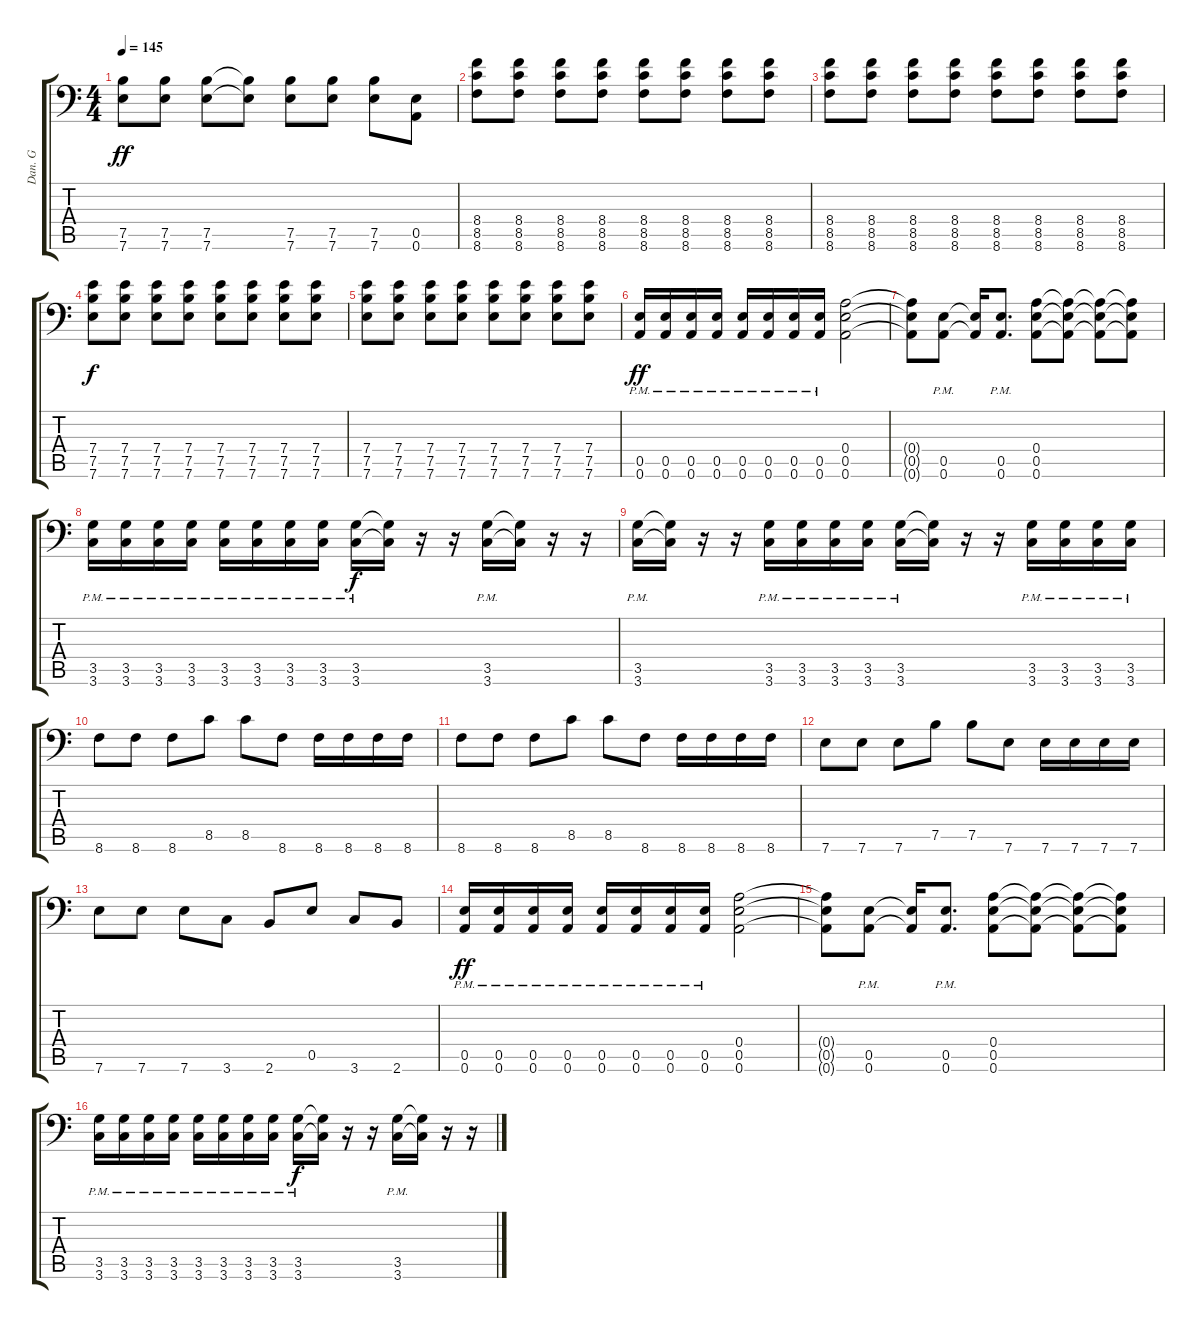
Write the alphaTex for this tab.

\track ("Dan. G" "Dan. G") {instrument distortionguitar}
\staff {score tabs}
\tuning (B3 Gb3 D3 A2 E2 A1) {hide}
\ts (4 4)
\tempo 145
\clef f4
\ks c
(7.5{t} 7.6{t}).8{dy ff} (7.5 7.6).8 (7.5 7.6).8 (7.5{t} 7.6{t}).8 (7.5 7.6).8 (7.5 7.6).8 (7.5 7.6).8 (0.5 0.6).8 |
(8.4 8.5 8.6).8 (8.4 8.5 8.6).8 (8.4 8.5 8.6).8 (8.4 8.5 8.6).8 (8.4 8.5 8.6).8 (8.4 8.5 8.6).8 (8.4 8.5 8.6).8 (8.4 8.5 8.6).8 |
(8.4 8.5 8.6).8 (8.4 8.5 8.6).8 (8.4 8.5 8.6).8 (8.4 8.5 8.6).8 (8.4 8.5 8.6).8 (8.4 8.5 8.6).8 (8.4 8.5 8.6).8 (8.4 8.5 8.6).8 |
(7.4 7.5 7.6).8{dy f} (7.4 7.5 7.6).8 (7.4 7.5 7.6).8 (7.4 7.5 7.6).8 (7.4 7.5 7.6).8 (7.4 7.5 7.6).8 (7.4 7.5 7.6).8 (7.4 7.5 7.6).8 |
(7.4 7.5 7.6).8 (7.4 7.5 7.6).8 (7.4 7.5 7.6).8 (7.4 7.5 7.6).8 (7.4 7.5 7.6).8 (7.4 7.5 7.6).8 (7.4 7.5 7.6).8 (7.4 7.5 7.6).8 |
(0.5{pm} 0.6{pm}).16{dy ff} (0.5{pm} 0.6{pm}).16 (0.5{pm} 0.6{pm}).16 (0.5{pm} 0.6{pm}).16 (0.5{pm} 0.6{pm}).16 (0.5{pm} 0.6{pm}).16 (0.5{pm} 0.6{pm}).16 (0.5{pm} 0.6{pm}).16 (0.4 0.5 0.6).2 |
(0.4{t} 0.5{t} 0.6{t}).8 (0.5{pm} 0.6{pm}).8 (0.5{t} 0.6{t}).16 (0.5{pm} 0.6{pm}).8{d} (0.4 0.5 0.6).8 (0.4{t} 0.5{t} 0.6{t}).8 (0.4{t} 0.5{t} 0.6{t}).8 (0.4{t} 0.5{t} 0.6{t}).8 |
(3.5{pm} 3.6{pm}).16 (3.5{pm} 3.6{pm}).16 (3.5{pm} 3.6{pm}).16 (3.5{pm} 3.6{pm}).16 (3.5{pm} 3.6{pm}).16 (3.5{pm} 3.6{pm}).16 (3.5{pm} 3.6{pm}).16 (3.5{pm} 3.6{pm}).16 (3.5{pm} 3.6{pm}).16{dy f} (3.5{t} 3.6{t}).16 r.16 r.16 (3.5{pm} 3.6{pm}).16 (3.5{t} 3.6{t}).16 r.16 r.16 |
(3.5{pm} 3.6{pm}).16 (3.5{t} 3.6{t}).16 r.16 r.16 (3.5{pm} 3.6{pm}).16 (3.5{pm} 3.6{pm}).16 (3.5{pm} 3.6{pm}).16 (3.5{pm} 3.6{pm}).16 (3.5{pm} 3.6{pm}).16 (3.5{t} 3.6{t}).16 r.16 r.16 (3.5{pm} 3.6{pm}).16 (3.5{pm} 3.6{pm}).16 (3.5{pm} 3.6{pm}).16 (3.5{pm} 3.6{pm}).16 |
8.6.8 8.6.8 8.6.8 8.5.8 8.5.8 8.6.8 8.6.16 8.6.16 8.6.16 8.6.16 |
8.6.8 8.6.8 8.6.8 8.5.8 8.5.8 8.6.8 8.6.16 8.6.16 8.6.16 8.6.16 |
7.6.8 7.6.8 7.6.8 7.5.8 7.5.8 7.6.8 7.6.16 7.6.16 7.6.16 7.6.16 |
7.6.8 7.6.8 7.6.8 3.6.8 2.6.8 0.5.8 3.6.8 2.6.8 |
(0.5{pm} 0.6{pm}).16{dy ff} (0.5{pm} 0.6{pm}).16 (0.5{pm} 0.6{pm}).16 (0.5{pm} 0.6{pm}).16 (0.5{pm} 0.6{pm}).16 (0.5{pm} 0.6{pm}).16 (0.5{pm} 0.6{pm}).16 (0.5{pm} 0.6{pm}).16 (0.4 0.5 0.6).2 |
(0.4{t} 0.5{t} 0.6{t}).8 (0.5{pm} 0.6{pm}).8 (0.5{t} 0.6{t}).16 (0.5{pm} 0.6{pm}).8{d} (0.4 0.5 0.6).8 (0.4{t} 0.5{t} 0.6{t}).8 (0.4{t} 0.5{t} 0.6{t}).8 (0.4{t} 0.5{t} 0.6{t}).8 |
(3.5{pm} 3.6{pm}).16 (3.5{pm} 3.6{pm}).16 (3.5{pm} 3.6{pm}).16 (3.5{pm} 3.6{pm}).16 (3.5{pm} 3.6{pm}).16 (3.5{pm} 3.6{pm}).16 (3.5{pm} 3.6{pm}).16 (3.5{pm} 3.6{pm}).16 (3.5{pm} 3.6{pm}).16{dy f} (3.5{t} 3.6{t}).16 r.16 r.16 (3.5{pm} 3.6{pm}).16 (3.5{t} 3.6{t}).16 r.16 r.16
